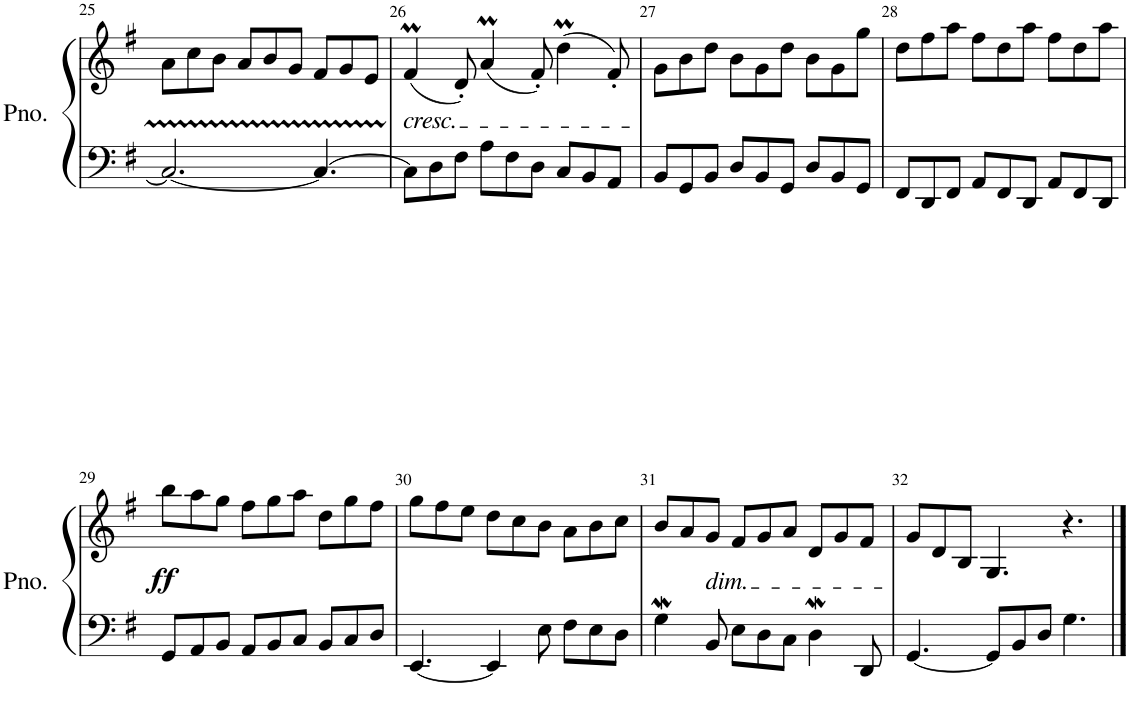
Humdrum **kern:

**kern	**kern	**dynam
*part1	*part1	*part1
*staff2	*staff1	*staff1/2
*I"Piano	*	*
*I'Pno.	*	*
!!LO:PB:g=z
*clefF4	*clefG2	*
*k[f#]	*k[f#]	*
*M9/8	*M9/8	*
=25	=25	=25
2.C/_	8a\L	.
.	8cc\	.
.	8b\J	.
.	8a/L	.
.	8b/	.
.	8g/J	.
4.C/_	8f#/L	.
.	8g/	.
.	8e/J	.
=26	=26	=26
!	!LO:TX:b:i:t=cresc.	!
8C\L]	(4f#m/	.
8D\	.	.
8F#\J	8d'/)	.
8A\L	(4aM/	.
8F#\	.	.
8D\J	8f#'/)	.
8C/L	(4ddM\	.
8BB/	.	.
8AA/J	8f#'/)	.
=27	=27	=27
8BB/L	8g\L	.
8GG/	8b\	.
8BB/J	8dd\J	.
8D/L	8b\L	.
8BB/	8g\	.
8GG/J	8dd\J	.
8D/L	8b\L	.
8BB/	8g\	.
8GG/J	8gg\J	.
=28	=28	=28
8FF#/L	8dd\L	.
8DD/	8ff#\	.
8FF#/J	8aa\J	.
8AA/L	8ff#\L	.
8FF#/	8dd\	.
8DD/J	8aa\J	.
8AA/L	8ff#\L	.
8FF#/	8dd\	.
8DD/J	8aa\J	.
!!LO:LB:g=z
=29	=29	=29
!	!	!LO:DY:b
8GG/L	8bb\L	ff
8AA/	8aa\	.
8BB/J	8gg\J	.
8AA/L	8ff#\L	.
8BB/	8gg\	.
8C/J	8aa\J	.
8BB/L	8dd\L	.
8C/	8gg\	.
8D/J	8ff#\J	.
=30	=30	=30
[4.EE/	8gg\L	.
.	8ff#\	.
.	8ee\J	.
4EE/]	8dd\L	.
.	8cc\	.
8E\	8b\J	.
8F#\L	8a\L	.
8E\	8b\	.
8D\J	8cc\J	.
=31	=31	=31
4Gw\	8b/L	.
.	8a/	.
!	!LO:TX:b:i:t=dim.	!
8BB/	8g/J	.
8E\L	8f#/L	.
8D\	8g/	.
8C\J	8a/J	.
4DW\	8d/L	.
.	8g/	.
8DD/	8f#/J	.
=32	=32	=32
[4.GG/	8g/L	.
.	8d/	.
.	8B/J	.
8GG/L]	4.G/	.
8BB/	.	.
8D/J	.	.
4.G\	4.r	.
==	==	==
*-	*-	*-
